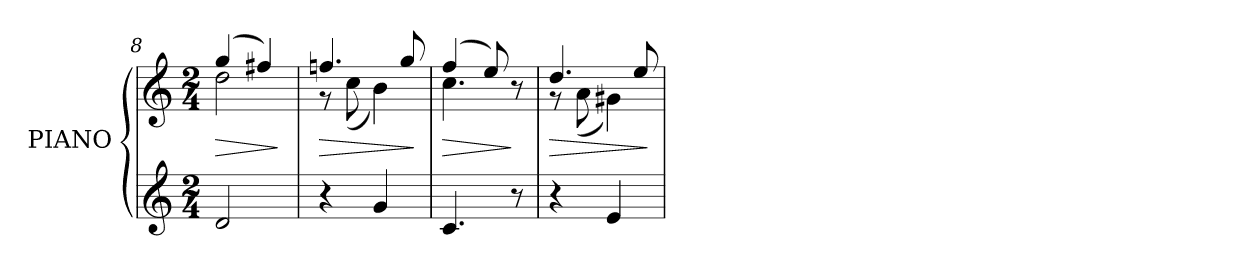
**kern	**kern	**dynam
*part1	*part1	*part1
*staff2	*staff1	*staff1/2
*I"PIANO	*	*
*I'Pno.	*	*
*clefG2	*clefG2	*
*k[]	*k[]	*
*M2/4	*M2/4	*
=8	=8	=8
!	!	!LO:HP:b
*	*^	*
2d/	(>4gg/	2dd\	>
.	4ff#X/)	.	.
*	*v	*v	*
.	.	]
=9	=9	=9
!	!	!LO:HP:b
*	*^	*
4r	4.ffn/	8r	>
.	.	(<8cc\	.
4g/	.	4b\)	.
.	8gg/	.	.
*	*v	*v	*
.	.	]
=10	=10	=10
!	!	!LO:HP:b
*	*^	*
4.c/	(>4ff/	4.cc\	>
.	8ee/)	.	.
8r	8r	8ryy	]
=11	=11	=11	=11
!	!	!	!LO:HP:b
4r	4.dd/	8r	>
.	.	(<8a\	.
4e/	.	4g#X\)	.
.	8ee/	.	.
*	*v	*v	*
.	.	]
=	=	=
*-	*-	*-
